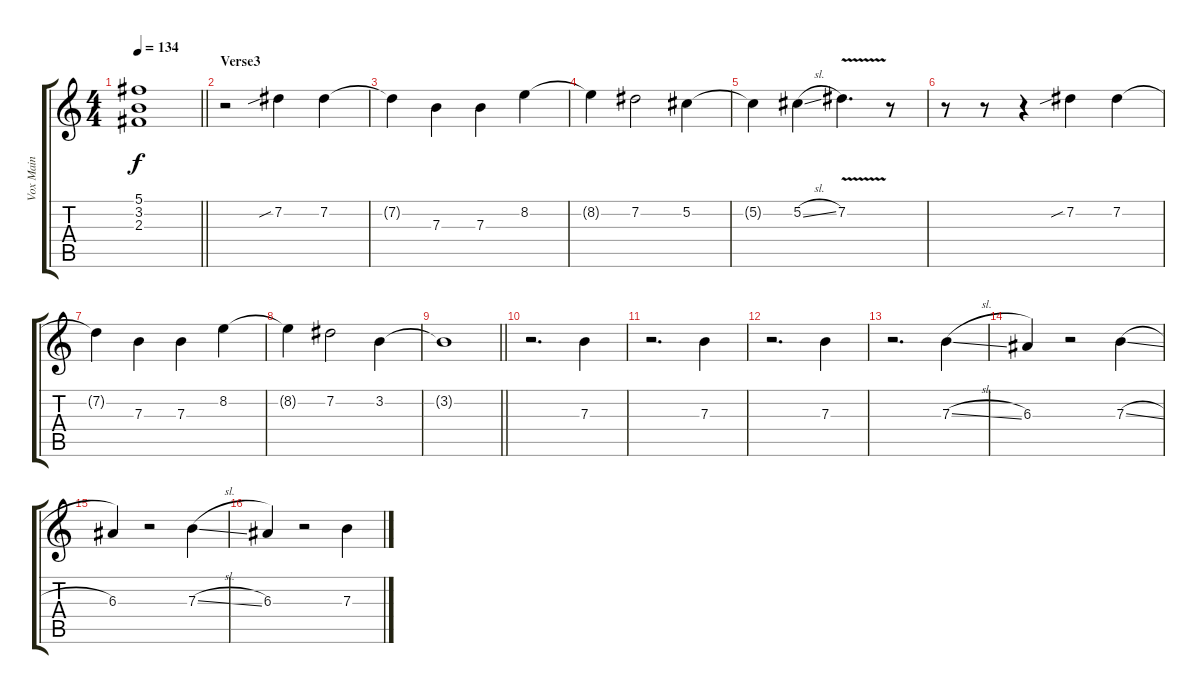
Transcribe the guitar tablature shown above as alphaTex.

\track ("Vox Main" "Vox Main") {instrument electricbasspick}
\staff {score tabs}
\tuning (Db4 Ab3 E3 B2 Gb2 B1) {hide}
\ts (4 4)
\tempo 134
\clef g2
\barLineRight lightlight
\ks c
(5.1{t} 3.2{t} 2.3{t}).1{dy f} |
\section ("" "Verse3")
r.2 7.2{sib}.4 7.2.4 |
7.2{t}.4 7.3.4 7.3.4 8.2.4 |
8.2{t}.4 7.2.2 5.2.4 |
5.2{t}.4 5.2{sl}.4 7.2{v}.4{d} r.8 |
r.8 r.8 r.4 7.2{sib}.4 7.2.4 |
7.2{t}.4 7.3.4 7.3.4 8.2.4 |
8.2{t}.4 7.2.2 3.2.4 |
\barLineRight lightlight
3.2{t}.1 |
\section ("" "")
r.2{d} 7.3.4 |
r.2{d} 7.3.4 |
r.2{d} 7.3.4 |
r.2{d} 7.3{sl}.4 |
6.3.4 r.2 7.3{sl}.4 |
6.3.4 r.2 7.3{sl}.4 |
6.3.4 r.2 7.3{sl}.4
